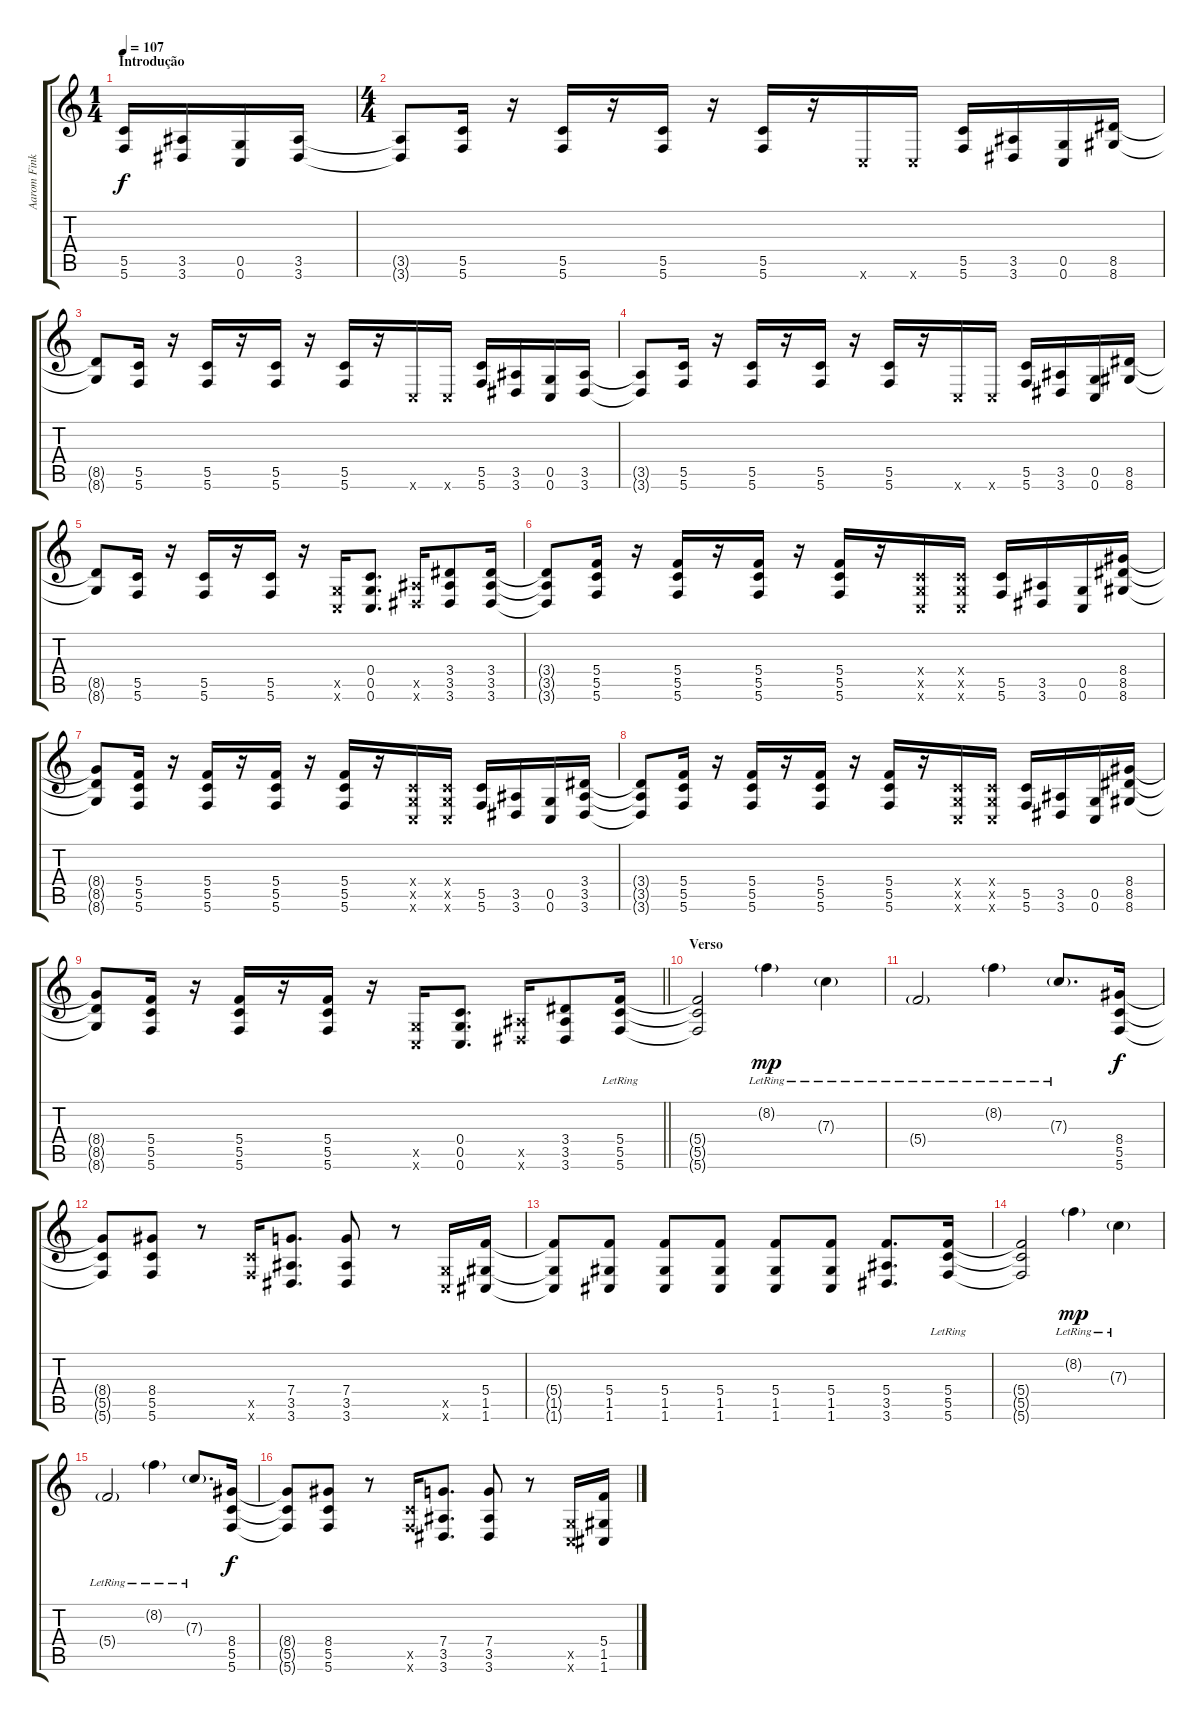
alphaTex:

\track ("Aarom Fink" "Aarom Fink") {instrument distortionguitar}
\staff {score tabs}
\tuning (D4 A3 F3 C3 G2 C2) {hide}
\ts (1 4)
\section ("" "Introdução")
\tempo 107
\clef g2
\ks c
(5.5 5.6).16{dy f instrument distortionguitar} (3.5 3.6).16 (0.5 0.6).16 (3.5 3.6).16 |
\ts (4 4)
(3.5{t} 3.6{t}).8 (5.5 5.6).16 r.16 (5.5 5.6).16 r.16 (5.5 5.6).16 r.16 (5.5 5.6).16 r.16 0.6{x}.16 0.6{x}.16 (5.5 5.6).16 (3.5 3.6).16 (0.5 0.6).16 (8.5 8.6).16 |
(8.5{t} 8.6{t}).8 (5.5 5.6).16 r.16 (5.5 5.6).16 r.16 (5.5 5.6).16 r.16 (5.5 5.6).16 r.16 0.6{x}.16 0.6{x}.16 (5.5 5.6).16 (3.5 3.6).16 (0.5 0.6).16 (3.5 3.6).16 |
(3.5{t} 3.6{t}).8 (5.5 5.6).16 r.16 (5.5 5.6).16 r.16 (5.5 5.6).16 r.16 (5.5 5.6).16 r.16 0.6{x}.16 0.6{x}.16 (5.5 5.6).16 (3.5 3.6).16 (0.5 0.6).16 (8.5 8.6).16 |
(8.5{t} 8.6{t}).8 (5.5 5.6).16 r.16 (5.5 5.6).16 r.16 (5.5 5.6).16 r.16 (0.5{x} 0.6{x}).16 (0.4 0.5 0.6).8{d} (3.5{x} 3.6{x}).16 (3.4 3.5 3.6).8 (3.4 3.5 3.6).16 |
(3.4{t} 3.5{t} 3.6{t}).8 (5.4 5.5 5.6).16 r.16 (5.4 5.5 5.6).16 r.16 (5.4 5.5 5.6).16 r.16 (5.4 5.5 5.6).16 r.16 (0.4{x} 0.5{x} 0.6{x}).16 (0.4{x} 0.5{x} 0.6{x}).16 (5.5 5.6).16 (3.5 3.6).16 (0.5 0.6).16 (8.4 8.5 8.6).16 |
(8.4{t} 8.5{t} 8.6{t}).8 (5.4 5.5 5.6).16 r.16 (5.4 5.5 5.6).16 r.16 (5.4 5.5 5.6).16 r.16 (5.4 5.5 5.6).16 r.16 (0.4{x} 0.5{x} 0.6{x}).16 (0.4{x} 0.5{x} 0.6{x}).16 (5.5 5.6).16 (3.5 3.6).16 (0.5 0.6).16 (3.4 3.5 3.6).16 |
(3.4{t} 3.5{t} 3.6{t}).8 (5.4 5.5 5.6).16 r.16 (5.4 5.5 5.6).16 r.16 (5.4 5.5 5.6).16 r.16 (5.4 5.5 5.6).16 r.16 (0.4{x} 0.5{x} 0.6{x}).16 (0.4{x} 0.5{x} 0.6{x}).16 (5.5 5.6).16 (3.5 3.6).16 (0.5 0.6).16 (8.4 8.5 8.6).16 |
\barLineRight lightlight
(8.4{t} 8.5{t} 8.6{t}).8 (5.4 5.5 5.6).16 r.16 (5.4 5.5 5.6).16 r.16 (5.4 5.5 5.6).16 r.16 (0.5{x} 0.6{x}).16 (0.4 0.5 0.6).8{d} (3.5{x} 3.6{x}).16 (3.4 3.5 3.6).8 (5.4{lr} 5.5{lr} 5.6{lr}).16 |
\section ("" "Verso")
(5.4{t} 5.5{t} 5.6{t}).2 8.2{g lr}.4{dy mp} 7.3{g lr}.4 |
5.4{g lr}.2 8.2{g lr}.4 7.3{g lr}.8{d} (8.4 5.5 5.6).16{dy f} |
(8.4{t} 5.5{t} 5.6{t}).8 (8.4 5.5 5.6).8 r.8 (5.5{x} 5.6{x}).16 (7.4 3.5 3.6).8{d} (7.4 3.5 3.6).8 r.8 (0.5{x} 0.6{x}).16 (5.4 1.5 1.6).16 |
(5.4{t} 1.5{t} 1.6{t}).8 (5.4 1.5 1.6).8 (5.4 1.5 1.6).8 (5.4 1.5 1.6).8 (5.4 1.5 1.6).8 (5.4 1.5 1.6).8 (5.4 3.5 3.6).8{d} (5.4{lr} 5.5{lr} 5.6{lr}).16 |
(5.4{t} 5.5{t} 5.6{t}).2 8.2{g lr}.4{dy mp} 7.3{g lr}.4 |
5.4{g lr}.2 8.2{g lr}.4 7.3{g lr}.8{d} (8.4 5.5 5.6).16{dy f} |
(8.4{t} 5.5{t} 5.6{t}).8 (8.4 5.5 5.6).8 r.8 (5.5{x} 5.6{x}).16 (7.4 3.5 3.6).8{d} (7.4 3.5 3.6).8 r.8 (0.5{x} 0.6{x}).16 (5.4 1.5 1.6).16
